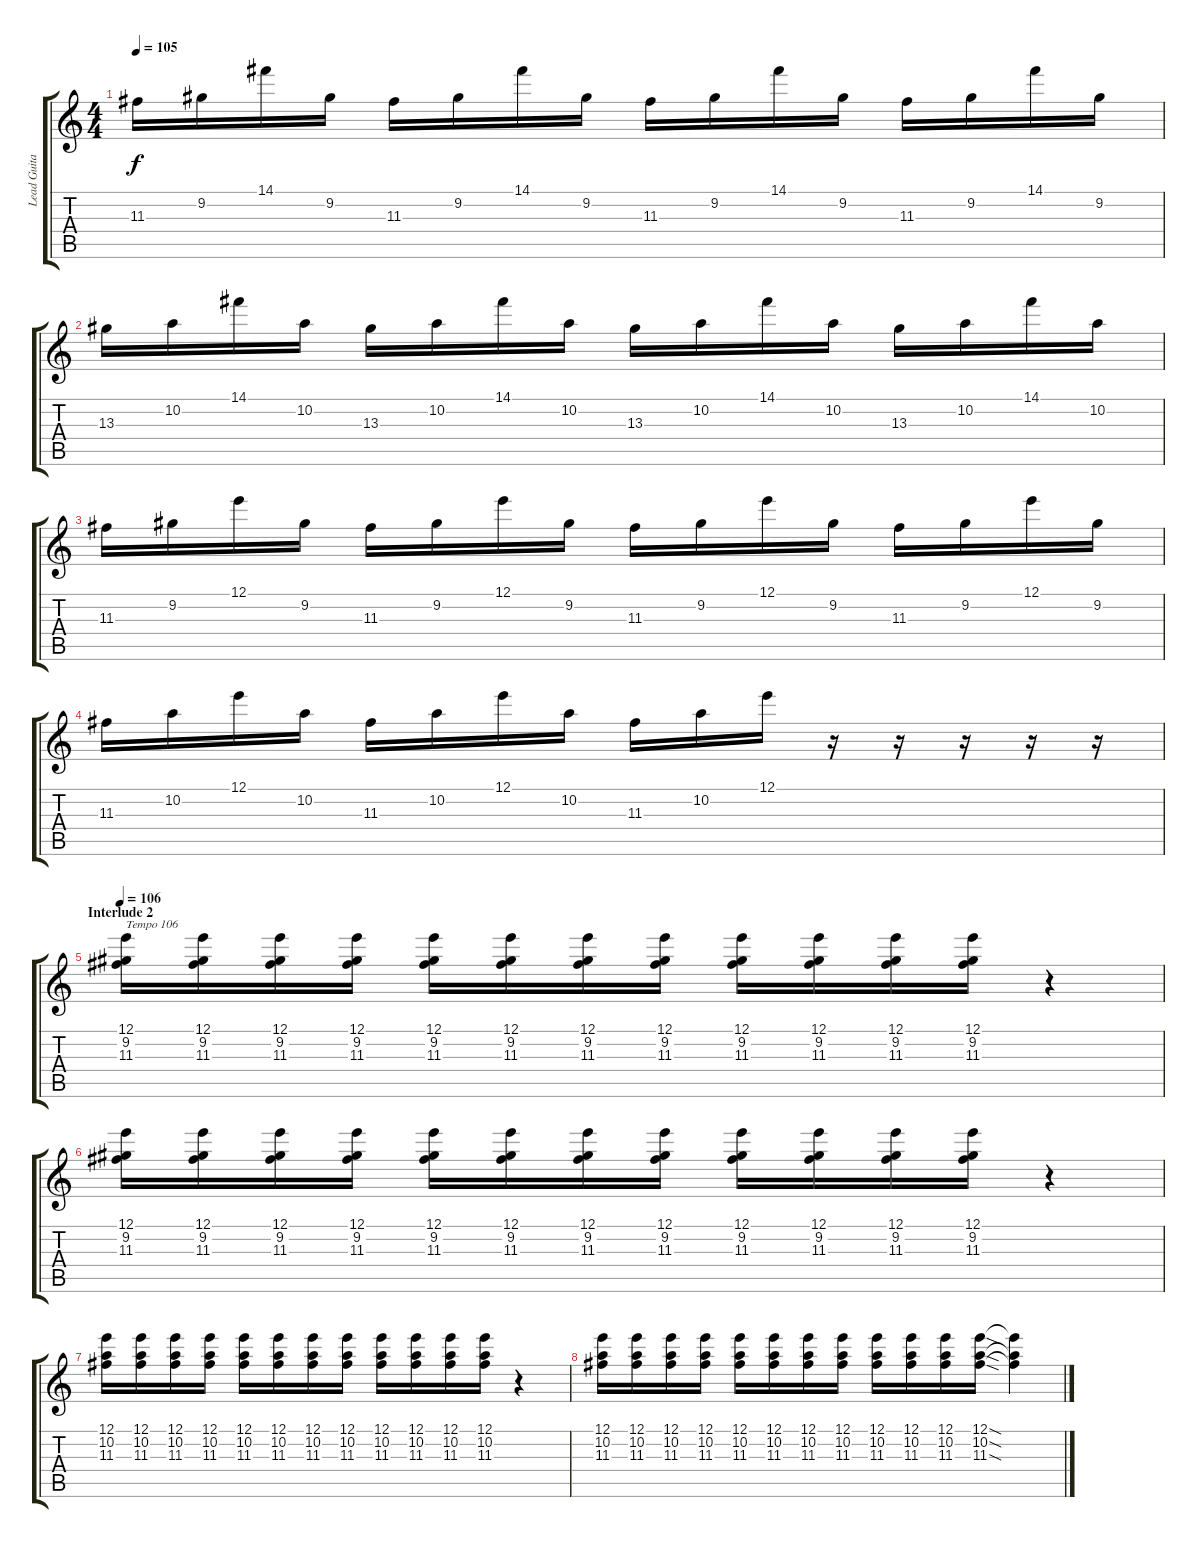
\track ("Lead Guitar" "Lead Guita") {instrument distortionguitar}
\staff {score tabs}
\tuning (E4 B3 G3 D3 A2 D2) {hide}
\ts (4 4)
\tempo 105
\clef g2
\ks c
11.3.16{dy f} 9.2.16 14.1.16 9.2.16 11.3.16 9.2.16 14.1.16 9.2.16 11.3.16 9.2.16 14.1.16 9.2.16 11.3.16 9.2.16 14.1.16 9.2.16 |
13.3.16 10.2.16 14.1.16 10.2.16 13.3.16 10.2.16 14.1.16 10.2.16 13.3.16 10.2.16 14.1.16 10.2.16 13.3.16 10.2.16 14.1.16 10.2.16 |
11.3.16 9.2.16 12.1.16 9.2.16 11.3.16 9.2.16 12.1.16 9.2.16 11.3.16 9.2.16 12.1.16 9.2.16 11.3.16 9.2.16 12.1.16 9.2.16 |
11.3.16 10.2.16 12.1.16 10.2.16 11.3.16 10.2.16 12.1.16 10.2.16 11.3.16 10.2.16 12.1.16 r.16 r.16 r.16 r.16 r.16 |
\section ("" "Interlude 2")
\tempo 106
(12.1 9.2 11.3).16{txt "Tempo 106"} (12.1 9.2 11.3).16 (12.1 9.2 11.3).16 (12.1 9.2 11.3).16 (12.1 9.2 11.3).16 (12.1 9.2 11.3).16 (12.1 9.2 11.3).16 (12.1 9.2 11.3).16 (12.1 9.2 11.3).16 (12.1 9.2 11.3).16 (12.1 9.2 11.3).16 (12.1 9.2 11.3).16 r.4 |
(12.1 9.2 11.3).16 (12.1 9.2 11.3).16 (12.1 9.2 11.3).16 (12.1 9.2 11.3).16 (12.1 9.2 11.3).16 (12.1 9.2 11.3).16 (12.1 9.2 11.3).16 (12.1 9.2 11.3).16 (12.1 9.2 11.3).16 (12.1 9.2 11.3).16 (12.1 9.2 11.3).16 (12.1 9.2 11.3).16 r.4 |
(12.1 10.2 11.3).16 (12.1 10.2 11.3).16 (12.1 10.2 11.3).16 (12.1 10.2 11.3).16 (12.1 10.2 11.3).16 (12.1 10.2 11.3).16 (12.1 10.2 11.3).16 (12.1 10.2 11.3).16 (12.1 10.2 11.3).16 (12.1 10.2 11.3).16 (12.1 10.2 11.3).16 (12.1 10.2 11.3).16 r.4 |
(12.1 10.2 11.3).16 (12.1 10.2 11.3).16 (12.1 10.2 11.3).16 (12.1 10.2 11.3).16 (12.1 10.2 11.3).16 (12.1 10.2 11.3).16 (12.1 10.2 11.3).16 (12.1 10.2 11.3).16 (12.1 10.2 11.3).16 (12.1 10.2 11.3).16 (12.1 10.2 11.3).16 (12.1{sod} 10.2{sod} 11.3{sod}).16 (12.1{t} 10.2{t} 11.3{t}).4
